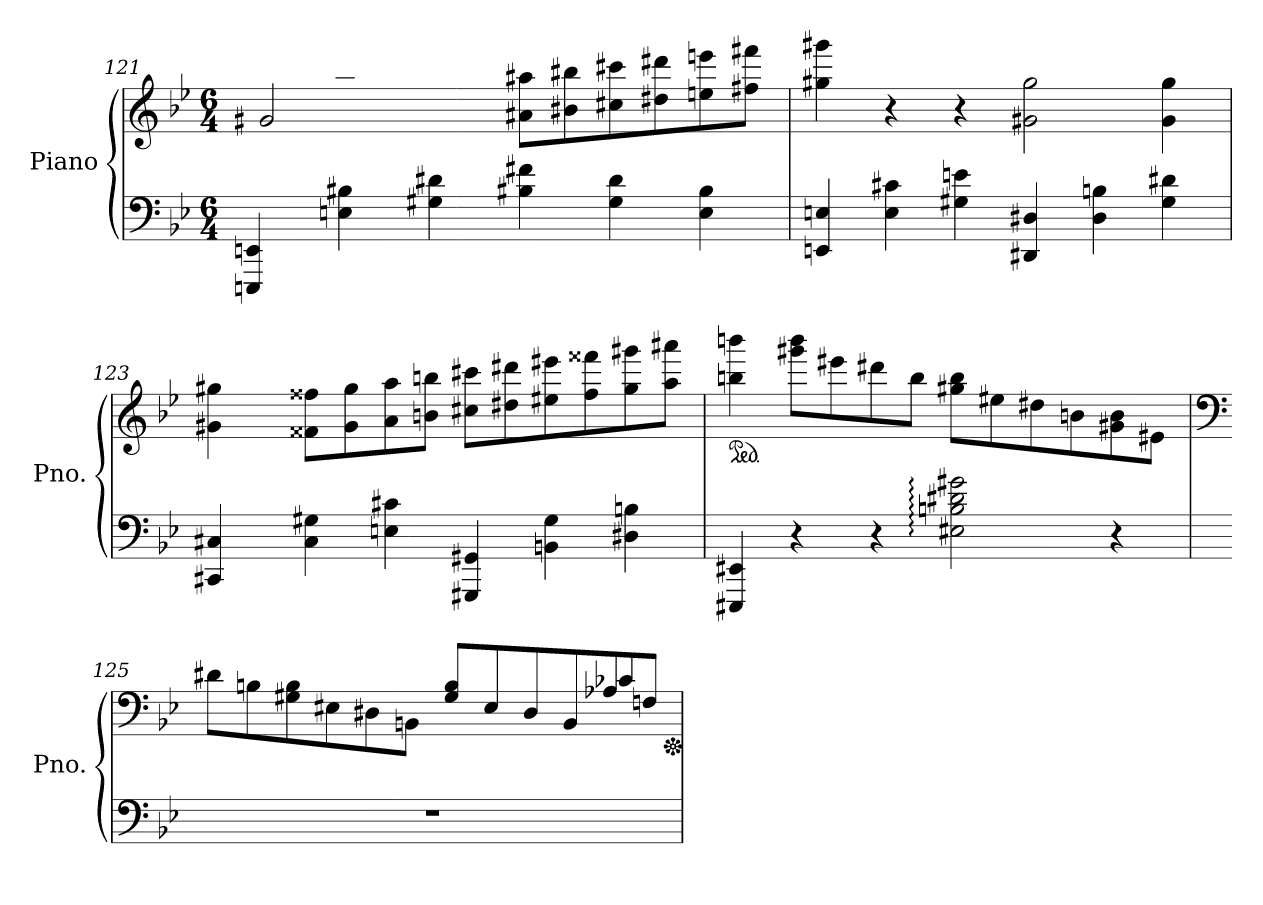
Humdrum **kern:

**kern	**kern
*part1	*part1
*staff2	*staff1
*I"Piano	*
*I'Pno.	*
!!LO:LB:g=z
*clefF4	*clefG2
*k[b-e-]	*k[b-e-]
*M6/4	*M6/4
=121	=121
*	*^
4EEEn/ 4EEn/	8g#X\Lyy	2g#/
.	8gg#X\	.
4En\ 4B#X\	8aan\	.
.	8gg#\	.
4G#X\ 4d#X\	8f##X\ 8ff##X\	1ryy
.	8g#\ 8gg#\J	.
4B#X\ 4f#X\	8a#X\ 8aa#X\L	.
.	8b#X\ 8bb#X\	.
4G#\ 4d#\	8cc#X\ 8ccc#X\	.
.	8dd#X\ 8ddd#X\	.
4E\ 4B#\	8een\ 8eeen\	.
.	8ff#X\ 8fff#X\J	.
*	*v	*v
=122	=122
4EEn/ 4En/	4gg#X\ 4ggg#X\
4E\ 4c#X\	4r
4G#X\ 4en\	4r
*	*MM192
4DD#X/ 4D#X/	2g#X\ 2gg#\
4D#\ 4Bn\	.
4G#\ 4d#X\	4g#\ 4gg#\
=123	=123
*	*^
*	*	*Xbrackettup
4CC#X/ 4C#X/	4g#X\ 4gg#X\	12g#!yy 12gg#!yyL
.	.	12a#X!yy 12aa#X!yy
.	.	12g#!yy 12gg#!yyJ
4C#\ 4G#X\	8f##X\ 8ff##X\L	1ryy
.	8g#\ 8gg#\	.
4En\ 4c#X\	8a#\ 8aa#\	.
.	8bn\ 8bbn\J	.
4GGG#X/ 4GG#X/	8cc#X\ 8ccc#X\L	.
.	8dd#X\ 8ddd#X\	.
*	*MM150	*
4BBn\ 4G#\	8ee#X\ 8eee#X\	.
.	8ff##\ 8fff##X\	.
4D#X\ 4Bn\	8gg#\ 8ggg#X\	4ryy
.	8aa#\ 8aaa#X\J	.
*	*v	*v
!!LO:LB:g=z
=124	=124
*	*ped
4EEE#X/ 4EE#X/	4bbn\ 4bbbn\
*	*MM252
4r	8ggg#X\ 8bbb\L
.	8eee#X\
4r	8ddd#X\
.	8bb\J
2E#X\: 2Bn\: 2d#X\: 2g#X\:	8gg#X\ 8bb\L
.	8ee#X\
.	8dd#X\
.	8bn\
4r	8g#X\ 8b\
.	8e#X\J
=125	=125
*	*clefF4
*	*^
1.r	8d#X\L	4ryy
.	8Bn\	.
*	*v	*v
.	8G#X\ 8B\
.	8E#X\
.	8D#X\
.	8BBn\J
.	8G#/ 8B/L
.	8E#/
.	8D#/
.	8BB/
*	*^
.	8A-X/	4c-X/
.	8Fn/J	.
*	*v	*v
*	*Xped
=	=
*-	*-
